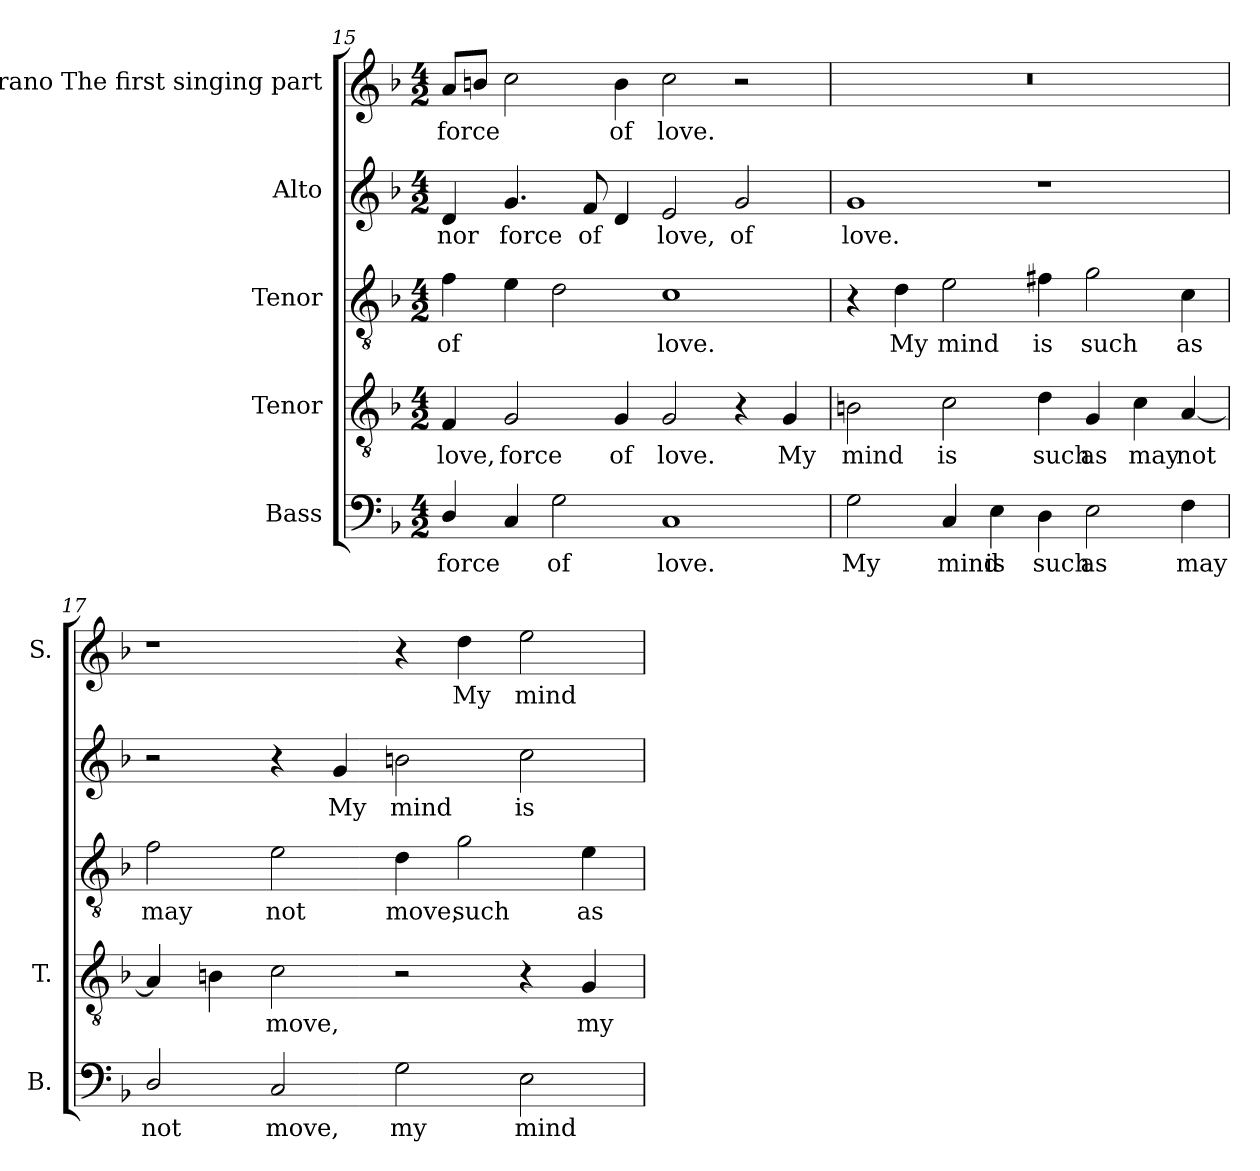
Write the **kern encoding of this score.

**kern	**text	**kern	**text	**kern	**text	**kern	**text	**kern	**text
*part5	*part5	*part4	*part4	*part3	*part3	*part2	*part2	*part1	*part1
*staff5	*staff5	*staff4	*staff4	*staff3	*staff3	*staff2	*staff2	*staff1	*staff1
*I"Bass	*	*I"Tenor	*	*I"Tenor	*	*I"Alto	*	*I"Soprano The first singing part	*
*I'B.	*	*I'T.	*	*	*	*	*	*I'S.	*
*clefF4	*	*clefGv2	*	*clefGv2	*	*clefG2	*	*clefG2	*
*	*	*ITrd7c12	*	*ITrd7c12	*	*ITrd7c12	*	*	*
*k[b-]	*	*k[b-]	*	*k[b-]	*	*k[b-]	*	*k[b-]	*
*F:	*	*F:	*	*F:	*	*F:	*	*F:	*
*M4/2	*	*M4/2	*	*M4/2	*	*M4/2	*	*M4/2	*
=15	=15	=15	=15	=15	=15	=15	=15	=15	=15
!	!LO:LY:b:color=#000000	!	!	!	!	!	!	!	!
!	!	!	!LO:LY:b:color=#000000	!	!	!	!	!	!
!	!	!	!	!	!LO:LY:b:color=#000000	!	!	!	!
!	!	!	!	!	!	!	!LO:LY:b:color=#000000	!	!
!	!	!	!	!	!	!	!	!	!LO:LY:b:color=#000000
4Di/	force	4FFi/	love,	4Fi\	of	4Di/	nor	8ai/L	force
.	.	.	.	.	.	.	.	8bni/J	.
!	!	!	!LO:LY:b:color=#000000	!	!	!	!	!	!
!	!	!	!	!	!	!	!LO:LY:b:color=#000000	!	!
4Ci/	.	2GGi/	force	4Ei\	.	4.Gi/	force	2cci\	.
!	!LO:LY:b:color=#000000	!	!	!	!	!	!	!	!
2Gi\	of	.	.	2Di\	.	.	.	.	.
!	!	!	!	!	!	!	!LO:LY:b:color=#000000	!	!
.	.	.	.	.	.	8Fi/	of	.	.
!	!	!	!LO:LY:b:color=#000000	!	!	!	!	!	!
!	!	!	!	!	!	!	!	!	!LO:LY:b:color=#000000
.	.	4GGi/	of	.	.	4Di/	.	4bi\	of
!	!LO:LY:b:color=#000000	!	!	!	!	!	!	!	!
!	!	!	!LO:LY:b:color=#000000	!	!	!	!	!	!
!	!	!	!	!	!LO:LY:b:color=#000000	!	!	!	!
!	!	!	!	!	!	!	!LO:LY:b:color=#000000	!	!
!	!	!	!	!	!	!	!	!	!LO:LY:b:color=#000000
1Ci	love.	2GGi/	love.	1Ci	love.	2Ei/	love,	2cci\	love.
!	!	!	!	!	!	!	!LO:LY:b:color=#000000	!	!
.	.	4r	.	.	.	2Gi/	of	2r	.
!	!	!	!LO:LY:b:color=#000000	!	!	!	!	!	!
.	.	4GGi/	My	.	.	.	.	.	.
!!LO:LB:g=z
=16	=16	=16	=16	=16	=16	=16	=16	=16	=16
!	!LO:LY:b:color=#000000	!	!	!	!	!	!	!	!
!	!	!	!LO:LY:b:color=#000000	!	!	!	!	!	!
!	!	!	!	!	!	!	!LO:LY:b:color=#000000	!LO:N:vis=1	!
2Gi\	My	2BBni\	mind	4r	.	1Gi	love.	0r	.
!	!	!	!	!	!LO:LY:b:color=#000000	!	!	!	!
.	.	.	.	4Di\	My	.	.	.	.
!	!LO:LY:b:color=#000000	!	!	!	!	!	!	!	!
!	!	!	!LO:LY:b:color=#000000	!	!	!	!	!	!
!	!	!	!	!	!LO:LY:b:color=#000000	!	!	!	!
4Ci/	mind	2Ci\	is	2Ei\	mind	.	.	.	.
!	!LO:LY:b:color=#000000	!	!	!	!	!	!	!	!
4Ei\	is	.	.	.	.	.	.	.	.
!	!LO:LY:b:color=#000000	!	!	!	!	!	!	!	!
!	!	!	!LO:LY:b:color=#000000	!	!	!	!	!	!
!	!	!	!	!	!LO:LY:b:color=#000000	!	!	!	!
4Di\	such	4Di\	such	4F#Xi\	is	1r	.	.	.
!	!LO:LY:b:color=#000000	!	!	!	!	!	!	!	!
!	!	!	!LO:LY:b:color=#000000	!	!	!	!	!	!
!	!	!	!	!	!LO:LY:b:color=#000000	!	!	!	!
2Ei\	as	4GGi/	as	2Gi\	such	.	.	.	.
!	!	!	!LO:LY:b:color=#000000	!	!	!	!	!	!
.	.	4Ci\	may	.	.	.	.	.	.
!	!LO:LY:b:color=#000000	!	!	!	!	!	!	!	!
!	!	!	!LO:LY:b:color=#000000	!	!	!	!	!	!
!	!	!	!	!	!LO:LY:b:color=#000000	!	!	!	!
4Fi\	may	[4AAi/	not	4Ci\	as	.	.	.	.
=17	=17	=17	=17	=17	=17	=17	=17	=17	=17
!	!LO:LY:b:color=#000000	!	!	!	!	!	!	!	!
!	!	!	!	!	!LO:LY:b:color=#000000	!	!	!	!
2Di/	not	4AAi/]	.	2Fi\	may	2r	.	1r	.
.	.	4BBni\	.	.	.	.	.	.	.
!	!LO:LY:b:color=#000000	!	!	!	!	!	!	!	!
!	!	!	!LO:LY:b:color=#000000	!	!	!	!	!	!
!	!	!	!	!	!LO:LY:b:color=#000000	!	!	!	!
2Ci/	move,	2Ci\	move,	2Ei\	not	4r	.	.	.
!	!	!	!	!	!	!	!LO:LY:b:color=#000000	!	!
.	.	.	.	.	.	4Gi/	My	.	.
!	!LO:LY:b:color=#000000	!	!	!	!	!	!	!	!
!	!	!	!	!	!LO:LY:b:color=#000000	!	!	!	!
!	!	!	!	!	!	!	!LO:LY:b:color=#000000	!	!
2Gi\	my	2r	.	4Di\	move,	2Bni\	mind	4r	.
!	!	!	!	!	!LO:LY:b:color=#000000	!	!	!	!
!	!	!	!	!	!	!	!	!	!LO:LY:b:color=#000000
.	.	.	.	2Gi\	such	.	.	4ddi\	My
!	!LO:LY:b:color=#000000	!	!	!	!	!	!	!	!
!	!	!	!	!	!	!	!LO:LY:b:color=#000000	!	!
!	!	!	!	!	!	!	!	!	!LO:LY:b:color=#000000
2Ei\	mind	4r	.	.	.	2ci\	is	2eei\	mind
!	!	!	!LO:LY:b:color=#000000	!	!	!	!	!	!
!	!	!	!	!	!LO:LY:b:color=#000000	!	!	!	!
.	.	4GGi/	my	4Ei\	as	.	.	.	.
=	=	=	=	=	=	=	=	=	=
*-	*-	*-	*-	*-	*-	*-	*-	*-	*-
